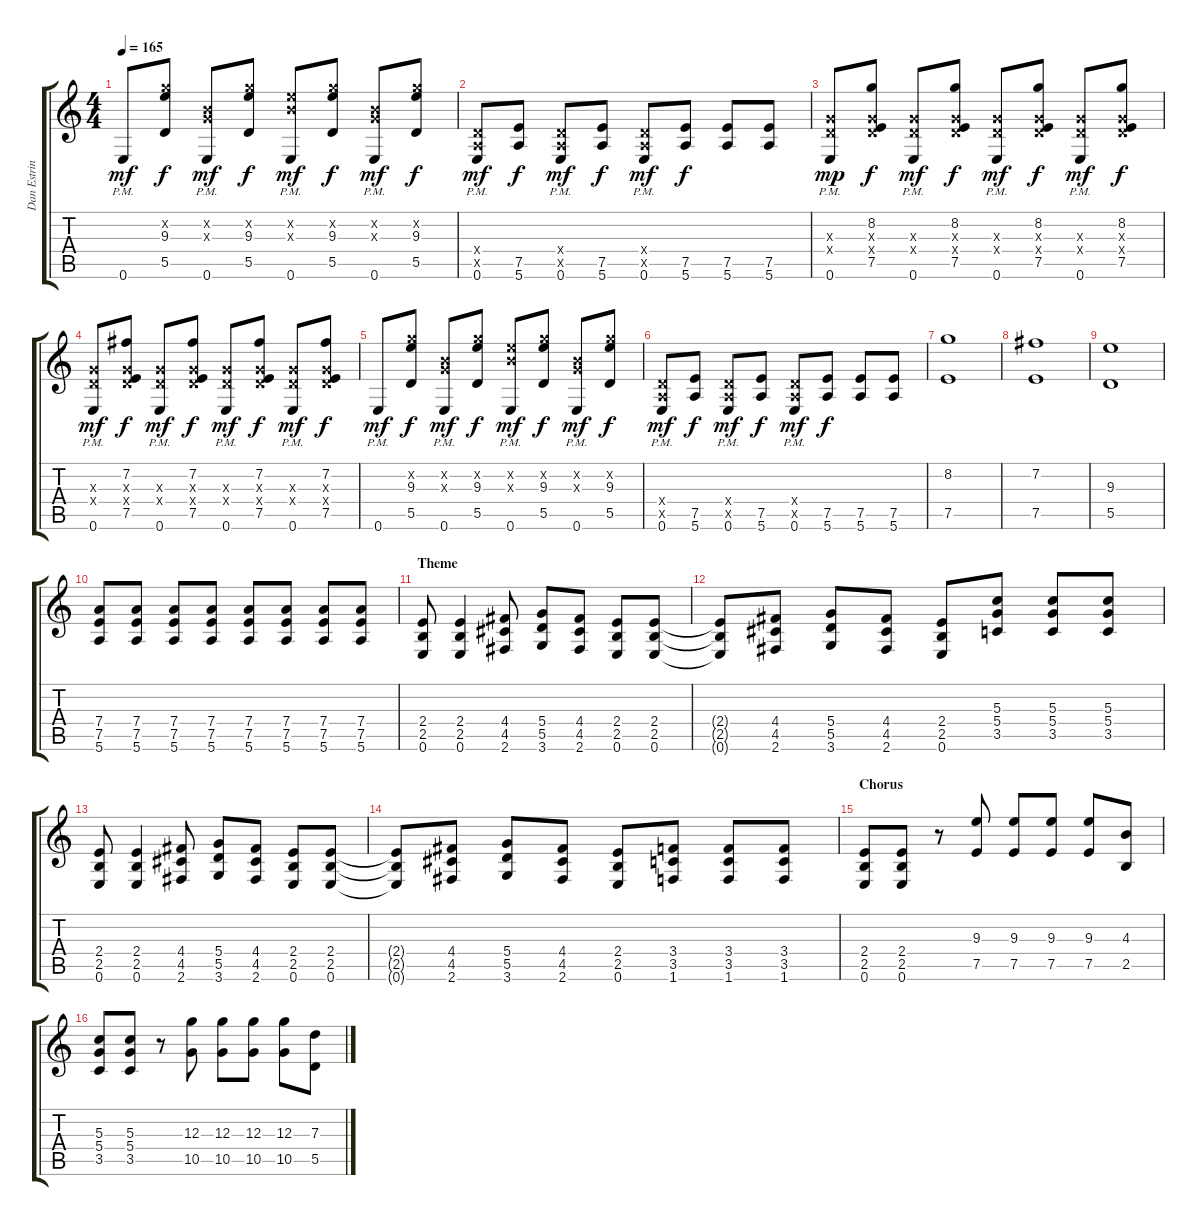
\track ("Dan Estrin" "Dan Estrin") {instrument distortionguitar}
\staff {score tabs}
\tuning (E4 B3 G3 D3 A2 E2) {hide}
\ts (4 4)
\tempo 165
\clef g2
\ks c
0.6{pm}.8{dy mf} (8.2{x} 9.3 5.5).8{dy f} (0.2{x} 0.3{x} 0.6{pm}).8{dy mf} (8.2{x} 9.3 5.5).8{dy f} (0.2{x} 9.3{x} 0.6{pm}).8{dy mf} (8.2{x} 9.3 5.5).8{dy f} (0.2{x} 0.3{x} 0.6{pm}).8{dy mf} (8.2{x} 9.3 5.5).8{dy f} |
(0.4{x} 0.5{x} 0.6{pm}).8{dy mf} (7.5 5.6).8{dy f} (0.4{x} 0.5{x} 0.6{pm}).8{dy mf} (7.5 5.6).8{dy f} (0.4{x} 0.5{x} 0.6{pm}).8{dy mf} (7.5 5.6).8{dy f} (7.5 5.6).8 (7.5 5.6).8 |
(0.3{x} 0.4{x} 0.6{pm}).8{dy mp} (8.2 0.3{x} 0.4{x} 7.5).8{dy f} (0.3{x} 0.4{x} 0.6{pm}).8{dy mf} (8.2 0.3{x} 0.4{x} 7.5).8{dy f} (0.3{x} 0.4{x} 0.6{pm}).8{dy mf} (8.2 0.3{x} 0.4{x} 7.5).8{dy f} (0.3{x} 0.4{x} 0.6{pm}).8{dy mf} (8.2 0.3{x} 0.4{x} 7.5).8{dy f} |
(0.3{x} 0.4{x} 0.6{pm}).8{dy mf} (7.2 0.3{x} 0.4{x} 7.5).8{dy f} (0.3{x} 0.4{x} 0.6{pm}).8{dy mf} (7.2 0.3{x} 0.4{x} 7.5).8{dy f} (0.3{x} 0.4{x} 0.6{pm}).8{dy mf} (7.2 0.3{x} 0.4{x} 7.5).8{dy f} (0.3{x} 0.4{x} 0.6{pm}).8{dy mf} (7.2 0.3{x} 0.4{x} 7.5).8{dy f} |
0.6{pm}.8{dy mf} (8.2{x} 9.3 5.5).8{dy f} (0.2{x} 0.3{x} 0.6{pm}).8{dy mf} (8.2{x} 9.3 5.5).8{dy f} (0.2{x} 9.3{x} 0.6{pm}).8{dy mf} (8.2{x} 9.3 5.5).8{dy f} (0.2{x} 0.3{x} 0.6{pm}).8{dy mf} (8.2{x} 9.3 5.5).8{dy f} |
(0.4{x} 0.5{x} 0.6{pm}).8{dy mf} (7.5 5.6).8{dy f} (0.4{x} 0.5{x} 0.6{pm}).8{dy mf} (7.5 5.6).8{dy f} (0.4{x} 0.5{x} 0.6{pm}).8{dy mf} (7.5 5.6).8{dy f} (7.5 5.6).8 (7.5 5.6).8 |
(8.2 7.5).1 |
(7.2 7.5).1 |
(9.3 5.5).1 |
(7.4 7.5 5.6).8 (7.4 7.5 5.6).8 (7.4 7.5 5.6).8 (7.4 7.5 5.6).8 (7.4 7.5 5.6).8 (7.4 7.5 5.6).8 (7.4 7.5 5.6).8 (7.4 7.5 5.6).8 |
\section ("" "Theme")
(2.4 2.5 0.6).8 (2.4 2.5 0.6).4 (4.4 4.5 2.6).8 (5.4 5.5 3.6).8 (4.4 4.5 2.6).8 (2.4 2.5 0.6).8 (2.4 2.5 0.6).8 |
(2.4{t} 2.5{t} 0.6{t}).8 (4.4 4.5 2.6).8 (5.4 5.5 3.6).8 (4.4 4.5 2.6).8 (2.4 2.5 0.6).8 (5.3 5.4 3.5).8 (5.3 5.4 3.5).8 (5.3 5.4 3.5).8 |
(2.4 2.5 0.6).8 (2.4 2.5 0.6).4 (4.4 4.5 2.6).8 (5.4 5.5 3.6).8 (4.4 4.5 2.6).8 (2.4 2.5 0.6).8 (2.4 2.5 0.6).8 |
(2.4{t} 2.5{t} 0.6{t}).8 (4.4 4.5 2.6).8 (5.4 5.5 3.6).8 (4.4 4.5 2.6).8 (2.4 2.5 0.6).8 (3.4 3.5 1.6).8 (3.4 3.5 1.6).8 (3.4 3.5 1.6).8 |
\section ("" "Chorus")
(2.4 2.5 0.6).8 (2.4 2.5 0.6).8 r.8 (9.3 7.5).8 (9.3 7.5).8 (9.3 7.5).8 (9.3 7.5).8 (4.3 2.5).8 |
(5.3 5.4 3.5).8 (5.3 5.4 3.5).8 r.8 (12.3 10.5).8 (12.3 10.5).8 (12.3 10.5).8 (12.3 10.5).8 (7.3 5.5).8
